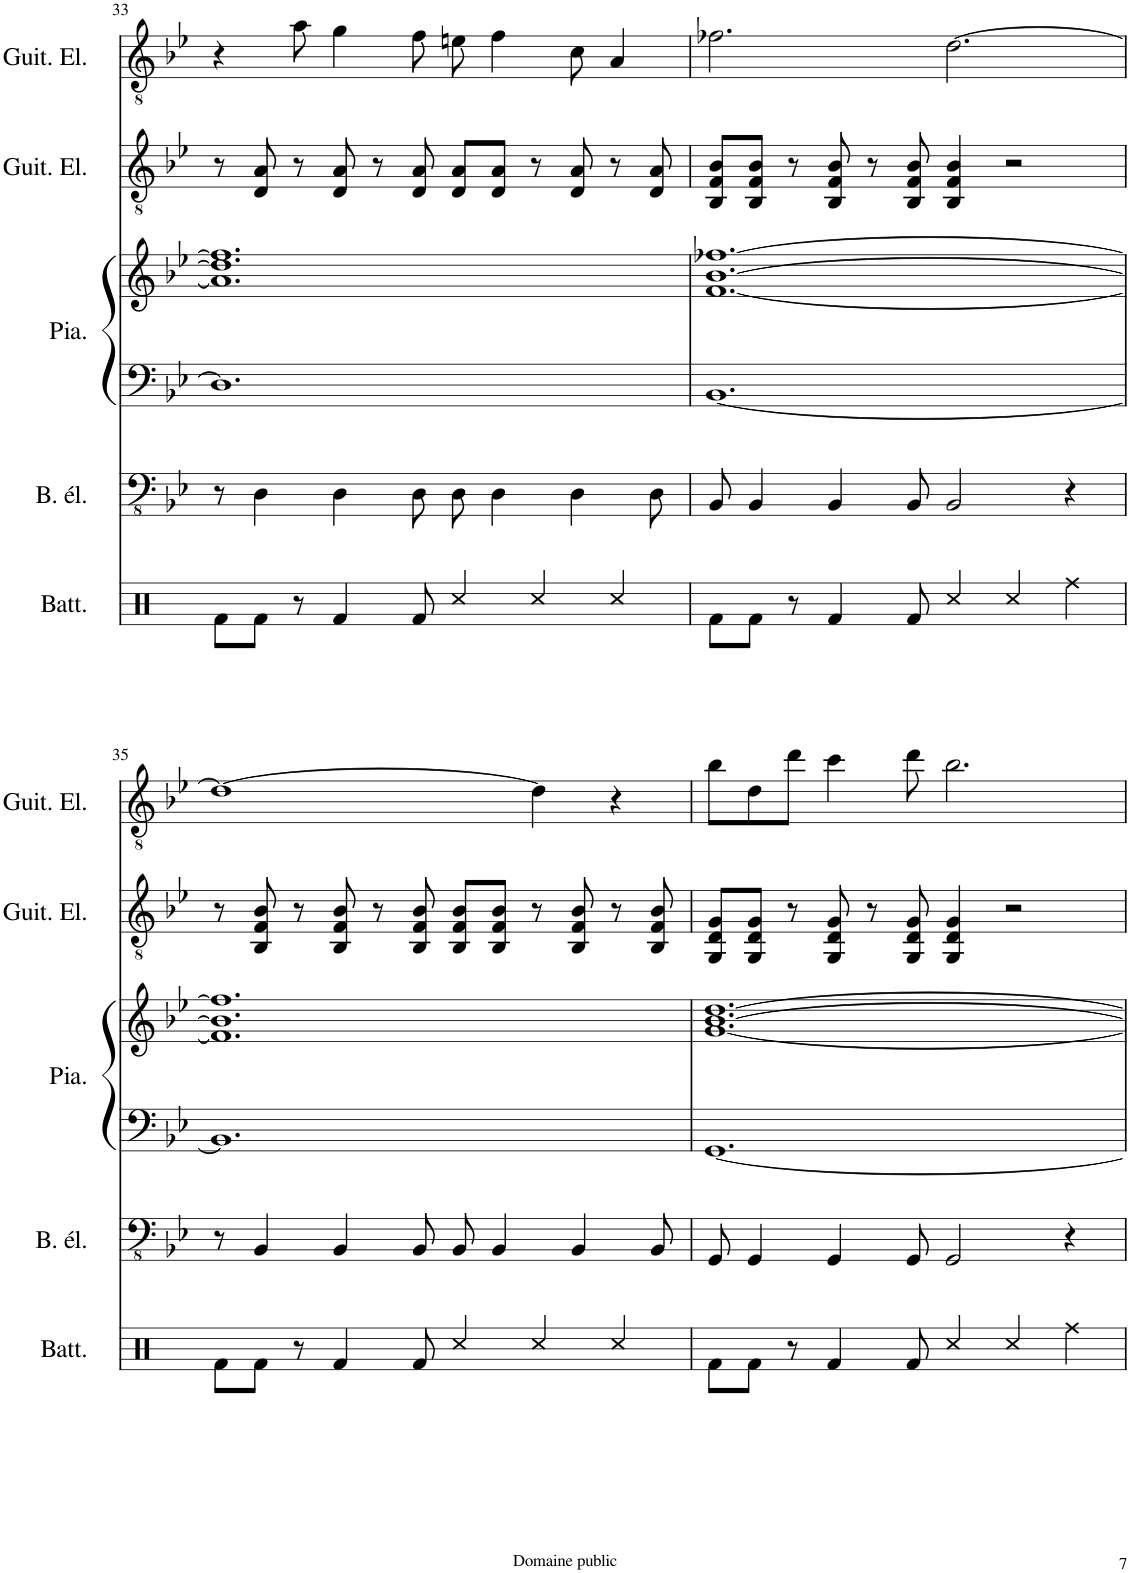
**kern	**kern	**kern	**kern	**kern	**kern
*part5	*part4	*part3	*part3	*part2	*part1
*staff6	*staff5	*staff4	*staff3	*staff2	*staff1
*I"Batterie	*I"Basse électrique	*I"Piano	*	*I"Guitare électrique	*I"Guitare électrique
*I'Batt.	*I'B. él.	*I'Pia.	*	*I'Guit. El.	*I'Guit. El.
!!LO:PB:g=z
*clefX	*clefFv4	*clefF4	*clefG2	*clefGv2	*clefGv2
*k[]	*k[b-e-]	*k[b-e-]	*k[b-e-]	*k[b-e-]	*k[b-e-]
*M12/8	*M12/8	*M12/8	*M12/8	*M12/8	*M12/8
=33	=33	=33	=33	=33	=33
8Rf\L	8r	1.D]	1.a] 1.dd] 1.ff-]	8r	4r
8Rf\J	4DD\	.	.	8D/ 8A/	.
8r	.	.	.	8r	8a\
4Rf/	4DD\	.	.	8D/ 8A/	4g\
.	.	.	.	8r	.
8Rf/	8DD\	.	.	8D/ 8A/	8f\
4Rcc/	8DD\	.	.	8D/ 8A/L	8en\
.	4DD\	.	.	8D/ 8A/J	4f\
4Rcc/	.	.	.	8r	.
.	4DD\	.	.	8D/ 8A/	8c\
4Rcc/	.	.	.	8r	4A/
.	8DD\	.	.	8D/ 8A/	.
=34	=34	=34	=34	=34	=34
8Rf\L	8BBB-/	[1.BB-	[1.f [1.b- [1.ff-X	8BB-/ 8F/ 8B-/L	2.f-X\
8Rf\J	4BBB-/	.	.	8BB-/ 8F/ 8B-/J	.
8r	.	.	.	8r	.
4Rf/	4BBB-/	.	.	8BB-/ 8F/ 8B-/	.
.	.	.	.	8r	.
8Rf/	8BBB-/	.	.	8BB-/ 8F/ 8B-/	.
4Rcc/	2BBB-/	.	.	4BB-/ 4F/ 4B-/	[2.d\
4Rcc/	.	.	.	2r	.
4Rff\	4r	.	.	.	.
!!LO:LB:g=z
=35	=35	=35	=35	=35	=35
8Rf\L	8r	1.BB-]	1.f] 1.b-] 1.ff-]	8r	1d_
8Rf\J	4BBB-/	.	.	8BB-/ 8F/ 8B-/	.
8r	.	.	.	8r	.
4Rf/	4BBB-/	.	.	8BB-/ 8F/ 8B-/	.
.	.	.	.	8r	.
8Rf/	8BBB-/	.	.	8BB-/ 8F/ 8B-/	.
4Rcc/	8BBB-/	.	.	8BB-/ 8F/ 8B-/L	.
.	4BBB-/	.	.	8BB-/ 8F/ 8B-/J	.
4Rcc/	.	.	.	8r	4d\]
.	4BBB-/	.	.	8BB-/ 8F/ 8B-/	.
4Rcc/	.	.	.	8r	4r
.	8BBB-/	.	.	8BB-/ 8F/ 8B-/	.
=36	=36	=36	=36	=36	=36
8Rf\L	8GGG/	[1.GG	[1.g [1.b- [1.dd	8GG/ 8D/ 8G/L	8b-\L
8Rf\J	4GGG/	.	.	8GG/ 8D/ 8G/J	8d\
8r	.	.	.	8r	8dd\J
4Rf/	4GGG/	.	.	8GG/ 8D/ 8G/	4cc\
.	.	.	.	8r	.
8Rf/	8GGG/	.	.	8GG/ 8D/ 8G/	8dd\
4Rcc/	2GGG/	.	.	4GG/ 4D/ 4G/	2.b-\
4Rcc/	.	.	.	2r	.
4Rff\	4r	.	.	.	.
=	=	=	=	=	=
*-	*-	*-	*-	*-	*-
